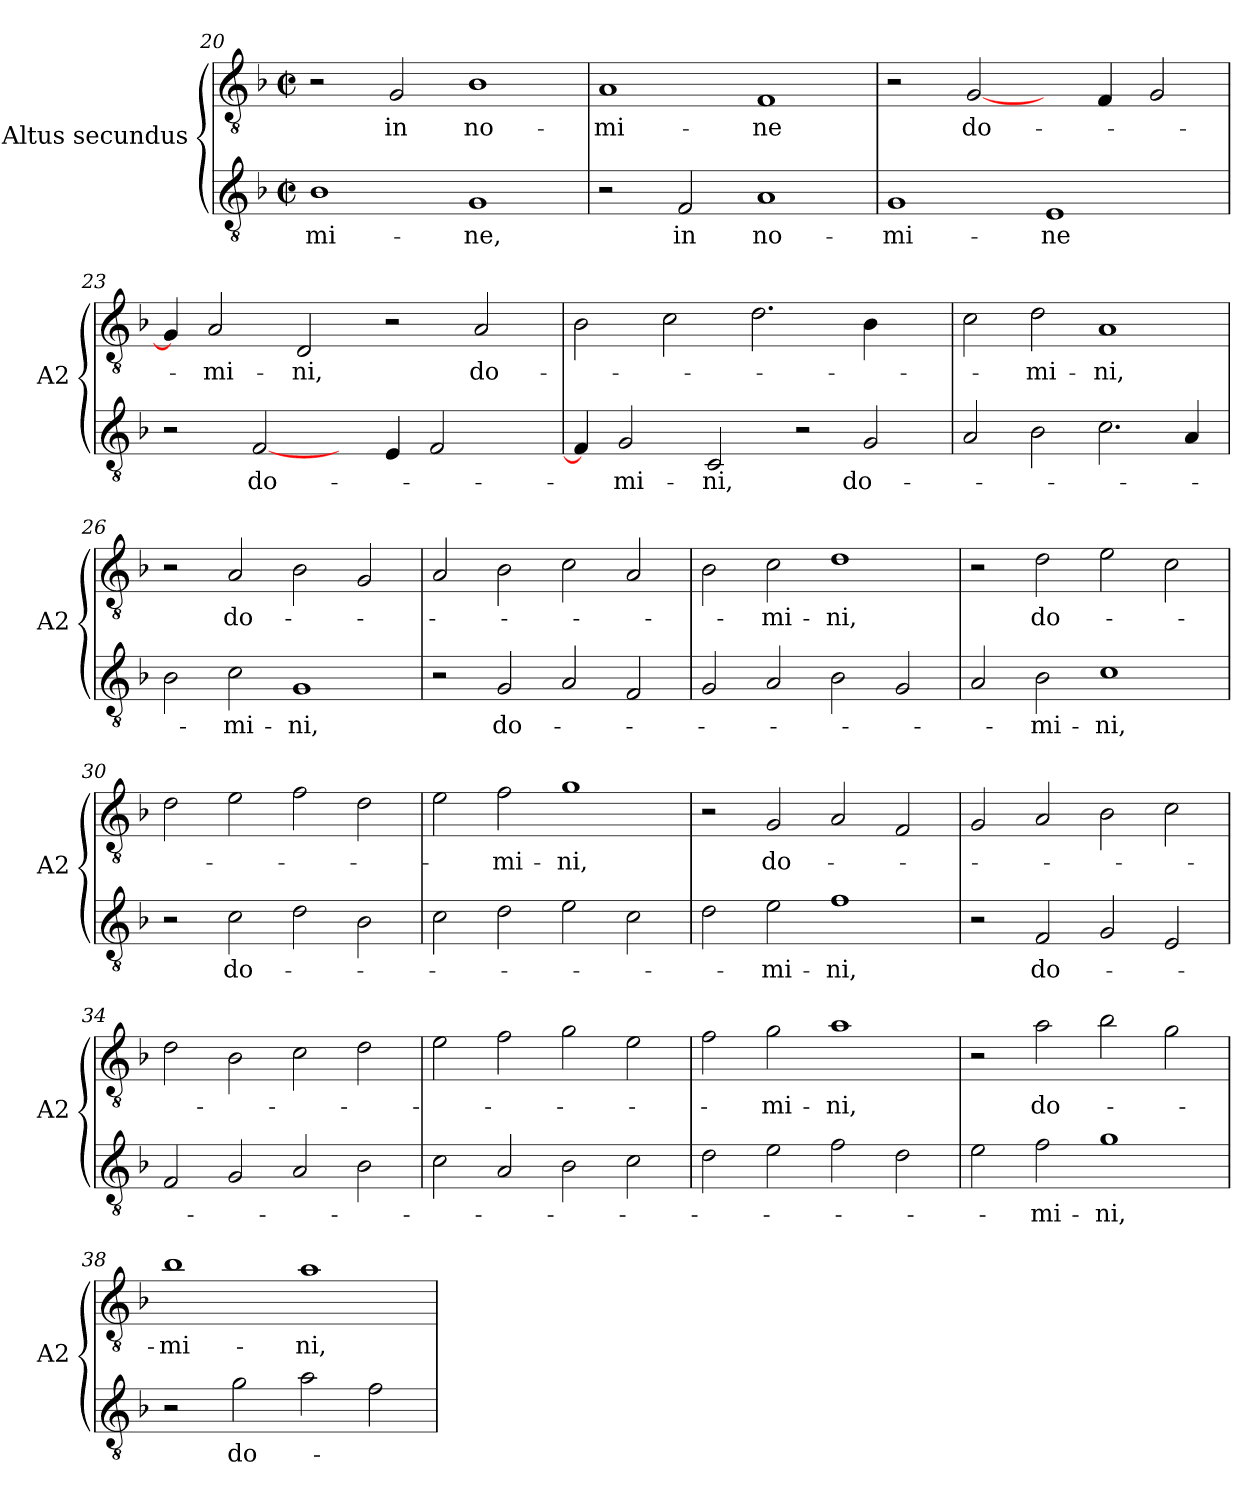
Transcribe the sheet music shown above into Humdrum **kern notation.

**kern	**text	**kern	**text
*part1	*part1	*part1	*part1
*staff2	*staff2	*staff1	*staff1
*I"Altus secundus	*	*	*
*I'A2	*	*	*
!!LO:LB:g=z
*clefGv2	*	*clefGv2	*
*k[b-]	*	*k[b-]	*
*M2/2	*	*M2/2	*
*met(c|)	*	*met(c|)	*
=20	=20	=20	=20
1B-	-mi-	2r	.
.	.	2G/	in
1G	-ne,	1B-	no-
=21	=21	=21	=21
2r	.	1A	-mi-
2F/	in	.	.
1A	no-	1F	-ne
=22	=22	=22	=22
1G	-mi-	2r	.
.	.	[2G/	do-
1E	-ne	4ryy	.
.	.	4F/	.
.	.	2G/	.
=23	=23	=23	=23
2r	.	4G/]	.
.	.	2A/	-mi-
[2F/	do-	.	.
.	.	2D/	-ni,
4ryy	.	.	.
4E/	.	2r	.
2F/	.	.	.
.	.	2A/	do-
4ryy	.	.	.
=24	=24	=24	=24
4F/]	.	2B-\	.
2G/	-mi-	.	.
.	.	2c\	.
2C/	-ni,	.	.
.	.	2.d\	.
2r	.	.	.
2G/	do-	4B-\	.
.	.	4ryy	.
=25	=25	=25	=25
2A/	.	2c\	.
2B-\	.	2d\	-mi-
2.c\	.	1A	-ni,
4A/	.	.	.
=26	=26	=26	=26
2B-\	.	2r	.
2c\	-mi-	2A/	do-
1G	-ni,	2B-\	.
.	.	2G/	.
!!LO:LB:g=z
=27	=27	=27	=27
2r	.	2A/	.
2G/	do-	2B-\	.
2A/	.	2c\	.
2F/	.	2A/	.
=28	=28	=28	=28
2G/	.	2B-\	.
2A/	.	2c\	-mi-
2B-\	.	1d	-ni,
2G/	.	.	.
=29	=29	=29	=29
2A/	.	2r	.
2B-\	-mi-	2d\	do-
1c	-ni,	2e\	.
.	.	2c\	.
=30	=30	=30	=30
2r	.	2d\	.
2c\	do-	2e\	.
2d\	.	2f\	.
2B-\	.	2d\	.
=31	=31	=31	=31
2c\	.	2e\	.
2d\	.	2f\	-mi-
2e\	.	1g	-ni,
2c\	.	.	.
=32	=32	=32	=32
2d\	.	2r	.
2e\	-mi-	2G/	do-
1f	-ni,	2A/	.
.	.	2F/	.
=33	=33	=33	=33
2r	.	2G/	.
2F/	do-	2A/	.
2G/	.	2B-\	.
2E/	.	2c\	.
!!LO:LB:g=z
=34	=34	=34	=34
2F/	.	2d\	.
2G/	.	2B-\	.
2A/	.	2c\	.
2B-\	.	2d\	.
=35	=35	=35	=35
2c\	.	2e\	.
2A/	.	2f\	.
2B-\	.	2g\	.
2c\	.	2e\	.
=36	=36	=36	=36
2d\	.	2f\	.
2e\	.	2g\	-mi-
2f\	.	1a	-ni,
2d\	.	.	.
=37	=37	=37	=37
2e\	.	2r	.
2f\	-mi-	2a\	do-
1g	-ni,	2b-\	.
.	.	2g\	.
=38	=38	=38	=38
2r	.	1b-	-mi-
2g\	do-	.	.
2a\	.	1a	-ni,
2f\	.	.	.
=	=	=	=
*-	*-	*-	*-
